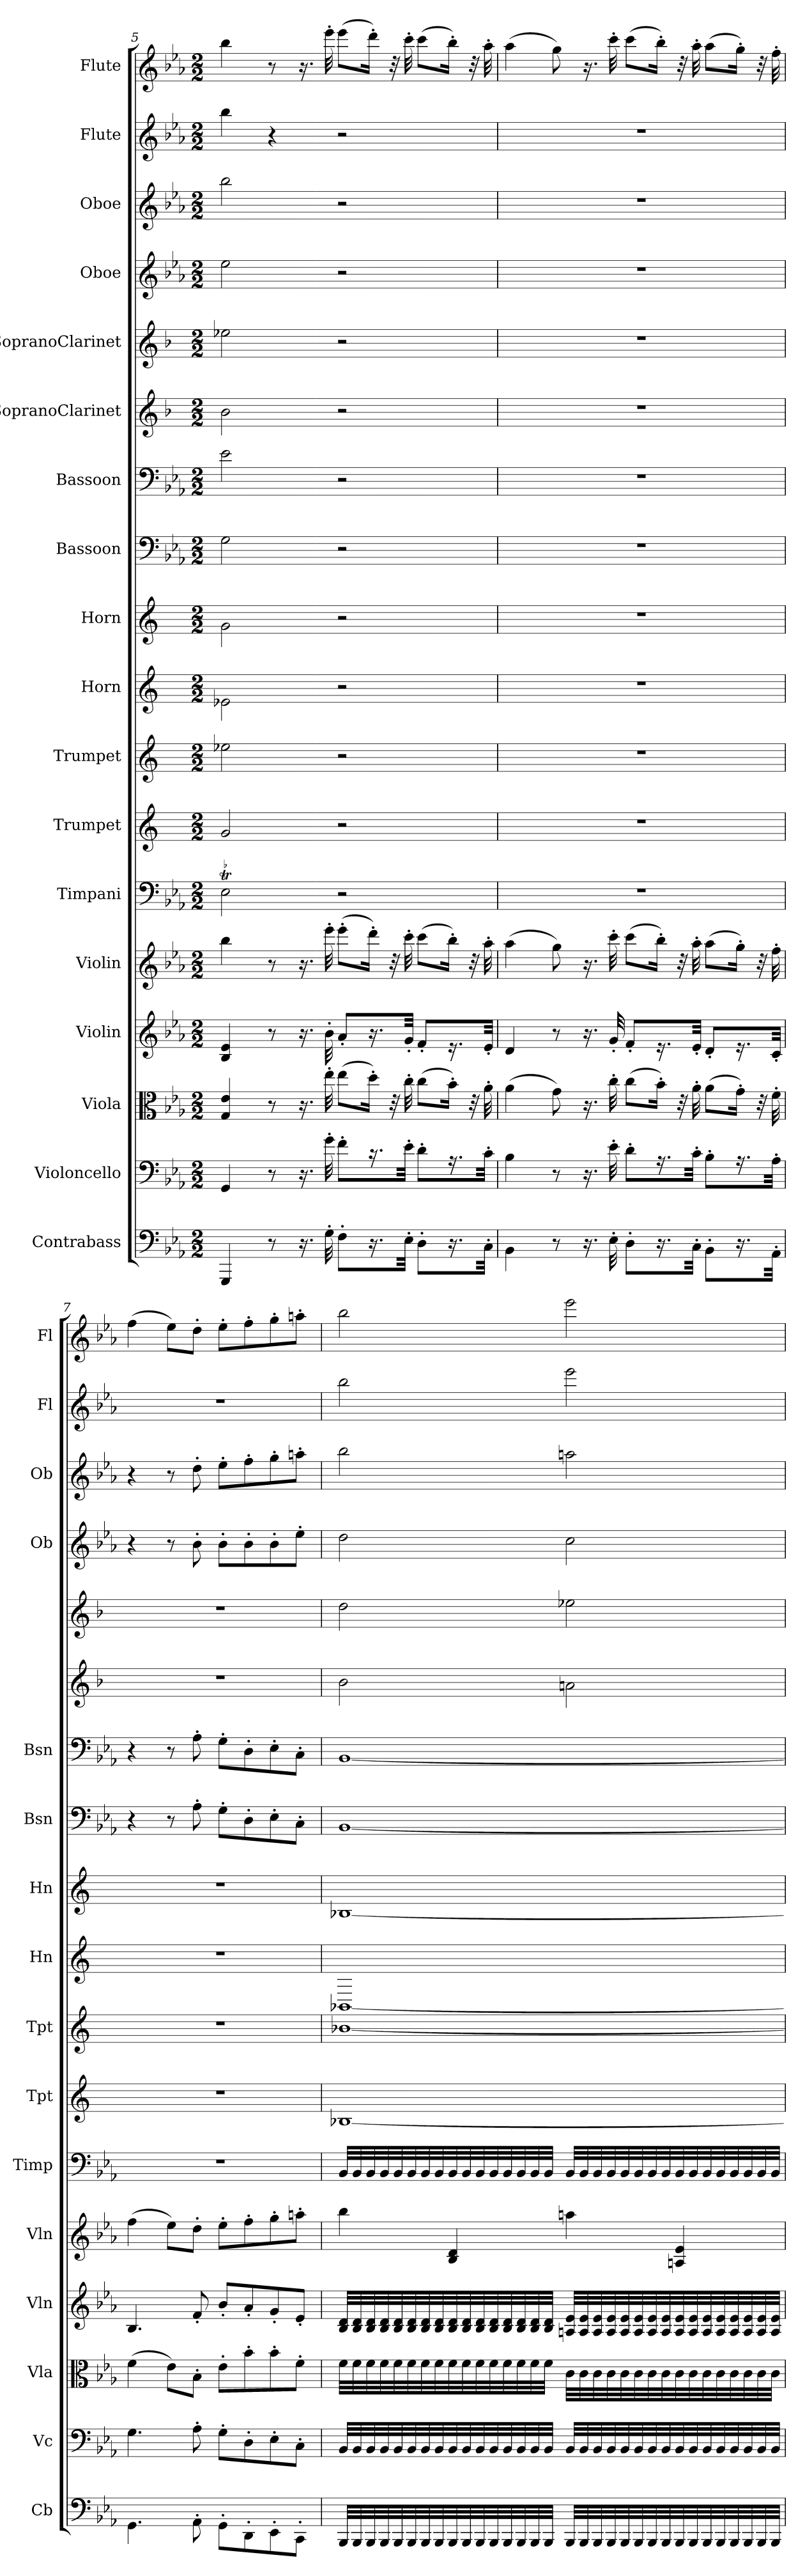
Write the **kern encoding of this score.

**kern	**kern	**kern	**kern	**kern	**kern	**kern	**kern	**kern	**kern	**kern	**kern	**kern	**kern	**kern	**kern	**kern	**kern
*part18	*part17	*part16	*part15	*part14	*part13	*part12	*part11	*part10	*part9	*part8	*part7	*part6	*part5	*part4	*part3	*part2	*part1
*staff18	*staff17	*staff16	*staff15	*staff14	*staff13	*staff12	*staff11	*staff10	*staff9	*staff8	*staff7	*staff6	*staff5	*staff4	*staff3	*staff2	*staff1
*I"Contrabass	*I"Violoncello	*I"Viola	*I"Violin	*I"Violin	*I"Timpani	*I"Trumpet	*I"Trumpet	*I"Horn	*I"Horn	*I"Bassoon	*I"Bassoon	*I"SopranoClarinet	*I"SopranoClarinet	*I"Oboe	*I"Oboe	*I"Flute	*I"Flute
*I'Cb	*I'Vc	*I'Vla	*I'Vln	*I'Vln	*I'Timp	*I'Tpt	*I'Tpt	*I'Hn	*I'Hn	*I'Bsn	*I'Bsn	*	*	*I'Ob	*I'Ob	*I'Fl	*I'Fl
*clefF4	*clefF4	*clefC3	*clefG2	*clefG2	*clefF4	*clefG2	*clefG2	*clefG2	*clefG2	*clefF4	*clefF4	*clefG2	*clefG2	*clefG2	*clefG2	*clefG2	*clefG2
*k[b-e-a-]	*k[b-e-a-]	*k[b-e-a-]	*k[b-e-a-]	*k[b-e-a-]	*k[b-e-a-]	*k[]	*k[]	*k[]	*k[]	*k[b-e-a-]	*k[b-e-a-]	*k[b-]	*k[b-]	*k[b-e-a-]	*k[b-e-a-]	*k[b-e-a-]	*k[b-e-a-]
*M2/2	*M2/2	*M2/2	*M2/2	*M2/2	*M2/2	*M2/2	*M2/2	*M2/2	*M2/2	*M2/2	*M2/2	*M2/2	*M2/2	*M2/2	*M2/2	*M2/2	*M2/2
=5	=5	=5	=5	=5	=5	=5	=5	=5	=5	=5	=5	=5	=5	=5	=5	=5	=5
!	!	!	!	!	!LO:TR:acc=-	!	!	!	!	!	!	!	!	!	!	!	!
4GGG/	4GG/	4G/ 4e-/	4B-/ 4e-/	4bb-\	2E-t\	2g/	2ee-X\	2e-X\	2g\	2G\	2e-\	2b-\	2ee-X\	2ee-\	2bb-\	4bb-\	4bb-\
8r	8r	8r	8r	8r	.	.	.	.	.	.	.	.	.	.	.	4r	8r
16.r	16.r	16.r	16.r	16.r	.	.	.	.	.	.	.	.	.	.	.	.	16.r
32G'\	32g'\	32ee-'\	32b-'\	32eee-'\	.	.	.	.	.	.	.	.	.	.	.	.	32eee-'\
8F'\L	8f'\L	(8ee-\L	8a-'/L	(8eee-'\L	2r	2r	2r	2r	2r	2r	2r	2r	2r	2r	2r	2r	(8eee-\L
16.r	16.r	16dd'\Jk)	16.r	16ddd'\Jk)	.	.	.	.	.	.	.	.	.	.	.	.	16ddd'\Jk)
.	.	32r	.	32r	.	.	.	.	.	.	.	.	.	.	.	.	32r
32E-'\Jkk	32e-'\Jkk	32cc'\	32g'/Jkk	32ccc'\	.	.	.	.	.	.	.	.	.	.	.	.	32ccc'\
8D'\L	8d'\L	(8cc\L	8f'/L	(8ccc\L	.	.	.	.	.	.	.	.	.	.	.	.	(8ccc\L
16.r	16.r	16b-'\Jk)	16.r	16bb-'\Jk)	.	.	.	.	.	.	.	.	.	.	.	.	16bb-'\Jk)
.	.	32r	.	32r	.	.	.	.	.	.	.	.	.	.	.	.	32r
32C'\Jkk	32c'\Jkk	32a-'\	32e-'/Jkk	32aa-'\	.	.	.	.	.	.	.	.	.	.	.	.	32aa-'\
=6	=6	=6	=6	=6	=6	=6	=6	=6	=6	=6	=6	=6	=6	=6	=6	=6	=6
4BB-\	4B-\	(4a-\	4d/	(4aa-\	1r	1r	1r	1r	1r	1r	1r	1r	1r	1r	1r	1r	(4aa-\
8r	8r	8g\)	8r	8gg\)	.	.	.	.	.	.	.	.	.	.	.	.	8gg\)
16.r	16.r	16.r	16.r	16.r	.	.	.	.	.	.	.	.	.	.	.	.	16.r
32E-'\	32e-'\	32cc'\	32g'/	32ccc'\	.	.	.	.	.	.	.	.	.	.	.	.	32ccc'\
8D'\L	8d'\L	(8cc\L	8f'/L	(8ccc\L	.	.	.	.	.	.	.	.	.	.	.	.	(8ccc\L
16.r	16.r	16b-'\Jk)	16.r	16bb-'\Jk)	.	.	.	.	.	.	.	.	.	.	.	.	16bb-'\Jk)
.	.	32r	.	32r	.	.	.	.	.	.	.	.	.	.	.	.	32r
32C'\Jkk	32c'\Jkk	32a-'\	32e-'/Jkk	32aa-'\	.	.	.	.	.	.	.	.	.	.	.	.	32aa-'\
8BB-'\L	8B-'\L	(8a-\L	8d'/L	(8aa-\L	.	.	.	.	.	.	.	.	.	.	.	.	(8aa-\L
16.r	16.r	16g'\Jk)	16.r	16gg'\Jk)	.	.	.	.	.	.	.	.	.	.	.	.	16gg'\Jk)
.	.	32r	.	32r	.	.	.	.	.	.	.	.	.	.	.	.	32r
32AA-'\Jkk	32A-'\Jkk	32f'\	32c'/Jkk	32ff'\	.	.	.	.	.	.	.	.	.	.	.	.	32ff'\
=7	=7	=7	=7	=7	=7	=7	=7	=7	=7	=7	=7	=7	=7	=7	=7	=7	=7
4.GG\	4.G\	(4f\	4.B-/	(4ff\	1r	1r	1r	1r	1r	4r	4r	1r	1r	4r	4r	1r	(4ff\
.	.	8e-\L)	.	8ee-\L)	.	.	.	.	.	8r	8r	.	.	8r	8r	.	8ee-\L)
8AA-'\	8A-'\	8B-'\J	8f'/	8dd'\J	.	.	.	.	.	8A-'\	8A-'\	.	.	8b-'\	8dd'\	.	8dd'\J
8GG'\L	8G'\L	8e-'\L	8b-'/L	8ee-'\L	.	.	.	.	.	8G'\L	8G'\L	.	.	8b-'\L	8ee-'\L	.	8ee-'\L
8DD'\	8D'\	8b-'\	8a-'/	8ff'\	.	.	.	.	.	8D'\	8D'\	.	.	8b-'\	8ff'\	.	8ff'\
8EE-'\	8E-'\	8b-'\	8g'/	8gg'\	.	.	.	.	.	8E-'\	8E-'\	.	.	8b-'\	8gg'\	.	8gg'\
8CC'\J	8C'\J	8f'\J	8e-'/J	8aan'\J	.	.	.	.	.	8C'\J	8C'\J	.	.	8ee-'\J	8aan'\J	.	8aan'\J
=8	=8	=8	=8	=8	=8	=8	=8	=8	=8	=8	=8	=8	=8	=8	=8	=8	=8
32BBB-/LLL	32BB-/LLL	32f\LLL	32B-/ 32d/LLL	4bb-\	32BB-/LLL	[1B-X/	[1b-X/	[1BB-X/	[1B-X/	[1BB-/	[1BB-/	2b-\	2dd\	2dd\	2bb-\	2bb-\	2bb-\
32BBB-/	32BB-/	32f\	32B-/ 32d/	.	32BB-/	.	.	.	.	.	.	.	.	.	.	.	.
32BBB-/	32BB-/	32f\	32B-/ 32d/	.	32BB-/	.	.	.	.	.	.	.	.	.	.	.	.
32BBB-/	32BB-/	32f\	32B-/ 32d/	.	32BB-/	.	.	.	.	.	.	.	.	.	.	.	.
32BBB-/	32BB-/	32f\	32B-/ 32d/	.	32BB-/	.	.	.	.	.	.	.	.	.	.	.	.
32BBB-/	32BB-/	32f\	32B-/ 32d/	.	32BB-/	.	.	.	.	.	.	.	.	.	.	.	.
32BBB-/	32BB-/	32f\	32B-/ 32d/	.	32BB-/	.	.	.	.	.	.	.	.	.	.	.	.
32BBB-/	32BB-/	32f\	32B-/ 32d/	.	32BB-/	.	.	.	.	.	.	.	.	.	.	.	.
32BBB-/	32BB-/	32f\	32B-/ 32d/	4B-/ 4d/	32BB-/	.	.	.	.	.	.	.	.	.	.	.	.
32BBB-/	32BB-/	32f\	32B-/ 32d/	.	32BB-/	.	.	.	.	.	.	.	.	.	.	.	.
32BBB-/	32BB-/	32f\	32B-/ 32d/	.	32BB-/	.	.	.	.	.	.	.	.	.	.	.	.
32BBB-/	32BB-/	32f\	32B-/ 32d/	.	32BB-/	.	.	.	.	.	.	.	.	.	.	.	.
32BBB-/	32BB-/	32f\	32B-/ 32d/	.	32BB-/	.	.	.	.	.	.	.	.	.	.	.	.
32BBB-/	32BB-/	32f\	32B-/ 32d/	.	32BB-/	.	.	.	.	.	.	.	.	.	.	.	.
32BBB-/	32BB-/	32f\	32B-/ 32d/	.	32BB-/	.	.	.	.	.	.	.	.	.	.	.	.
32BBB-/JJJ	32BB-/JJJ	32f\JJJ	32B-/ 32d/JJJ	.	32BB-/JJJ	.	.	.	.	.	.	.	.	.	.	.	.
32BBB-/LLL	32BB-/LLL	32c\LLL	32An/ 32e-/LLL	4aan\	32BB-/LLL	.	.	.	.	.	.	2an\	2ee-X\	2cc\	2aan\	2eee-\	2eee-\
32BBB-/	32BB-/	32c\	32A/ 32e-/	.	32BB-/	.	.	.	.	.	.	.	.	.	.	.	.
32BBB-/	32BB-/	32c\	32A/ 32e-/	.	32BB-/	.	.	.	.	.	.	.	.	.	.	.	.
32BBB-/	32BB-/	32c\	32A/ 32e-/	.	32BB-/	.	.	.	.	.	.	.	.	.	.	.	.
32BBB-/	32BB-/	32c\	32A/ 32e-/	.	32BB-/	.	.	.	.	.	.	.	.	.	.	.	.
32BBB-/	32BB-/	32c\	32A/ 32e-/	.	32BB-/	.	.	.	.	.	.	.	.	.	.	.	.
32BBB-/	32BB-/	32c\	32A/ 32e-/	.	32BB-/	.	.	.	.	.	.	.	.	.	.	.	.
32BBB-/	32BB-/	32c\	32A/ 32e-/	.	32BB-/	.	.	.	.	.	.	.	.	.	.	.	.
32BBB-/	32BB-/	32c\	32A/ 32e-/	4An/ 4e-/	32BB-/	.	.	.	.	.	.	.	.	.	.	.	.
32BBB-/	32BB-/	32c\	32A/ 32e-/	.	32BB-/	.	.	.	.	.	.	.	.	.	.	.	.
32BBB-/	32BB-/	32c\	32A/ 32e-/	.	32BB-/	.	.	.	.	.	.	.	.	.	.	.	.
32BBB-/	32BB-/	32c\	32A/ 32e-/	.	32BB-/	.	.	.	.	.	.	.	.	.	.	.	.
32BBB-/	32BB-/	32c\	32A/ 32e-/	.	32BB-/	.	.	.	.	.	.	.	.	.	.	.	.
32BBB-/	32BB-/	32c\	32A/ 32e-/	.	32BB-/	.	.	.	.	.	.	.	.	.	.	.	.
32BBB-/	32BB-/	32c\	32A/ 32e-/	.	32BB-/	.	.	.	.	.	.	.	.	.	.	.	.
32BBB-/JJJ	32BB-/JJJ	32c\JJJ	32A/ 32e-/JJJ	.	32BB-/JJJ	.	.	.	.	.	.	.	.	.	.	.	.
=	=	=	=	=	=	=	=	=	=	=	=	=	=	=	=	=	=
*-	*-	*-	*-	*-	*-	*-	*-	*-	*-	*-	*-	*-	*-	*-	*-	*-	*-
